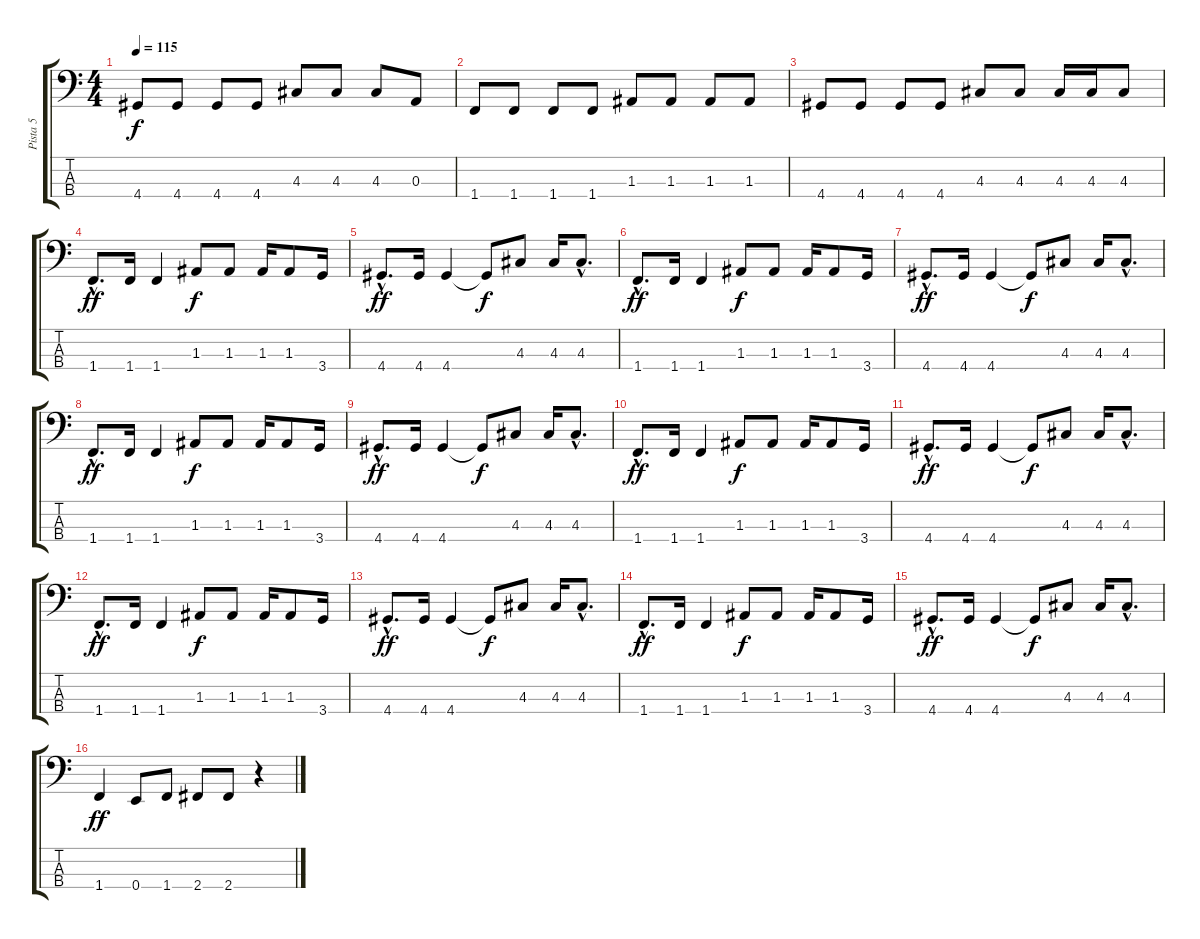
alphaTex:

\track ("Pista 5" "Pista 5") {instrument electricbassfinger}
\staff {score tabs}
\tuning (G2 D2 A1 E1) {hide}
\ts (4 4)
\tempo 115
\clef f4
\ks c
4.4.8{dy f} 4.4.8 4.4.8 4.4.8 4.3.8 4.3.8 4.3.8 0.3.8 |
1.4.8 1.4.8 1.4.8 1.4.8 1.3.8 1.3.8 1.3.8 1.3.8 |
4.4.8 4.4.8 4.4.8 4.4.8 4.3.8 4.3.8 4.3.16 4.3.16 4.3.8 |
1.4{hac}.8{d dy ff} 1.4.16 1.4.4 1.3.8{dy f} 1.3.8 1.3.16 1.3.8 3.4.16 |
4.4{hac}.8{d dy ff} 4.4.16 4.4.4 4.4{t}.8{dy f} 4.3.8 4.3.16 4.3{hac}.8{d} |
1.4{hac}.8{d dy ff} 1.4.16 1.4.4 1.3.8{dy f} 1.3.8 1.3.16 1.3.8 3.4.16 |
4.4{hac}.8{d dy ff} 4.4.16 4.4.4 4.4{t}.8{dy f} 4.3.8 4.3.16 4.3{hac}.8{d} |
1.4{hac}.8{d dy ff} 1.4.16 1.4.4 1.3.8{dy f} 1.3.8 1.3.16 1.3.8 3.4.16 |
4.4{hac}.8{d dy ff} 4.4.16 4.4.4 4.4{t}.8{dy f} 4.3.8 4.3.16 4.3{hac}.8{d} |
1.4{hac}.8{d dy ff} 1.4.16 1.4.4 1.3.8{dy f} 1.3.8 1.3.16 1.3.8 3.4.16 |
4.4{hac}.8{d dy ff} 4.4.16 4.4.4 4.4{t}.8{dy f} 4.3.8 4.3.16 4.3{hac}.8{d} |
1.4{hac}.8{d dy ff} 1.4.16 1.4.4 1.3.8{dy f} 1.3.8 1.3.16 1.3.8 3.4.16 |
4.4{hac}.8{d dy ff} 4.4.16 4.4.4 4.4{t}.8{dy f} 4.3.8 4.3.16 4.3{hac}.8{d} |
1.4{hac}.8{d dy ff} 1.4.16 1.4.4 1.3.8{dy f} 1.3.8 1.3.16 1.3.8 3.4.16 |
4.4{hac}.8{d dy ff} 4.4.16 4.4.4 4.4{t}.8{dy f} 4.3.8 4.3.16 4.3{hac}.8{d} |
1.4.4{dy ff} 0.4.8 1.4.8 2.4.8 2.4.8 r.4
